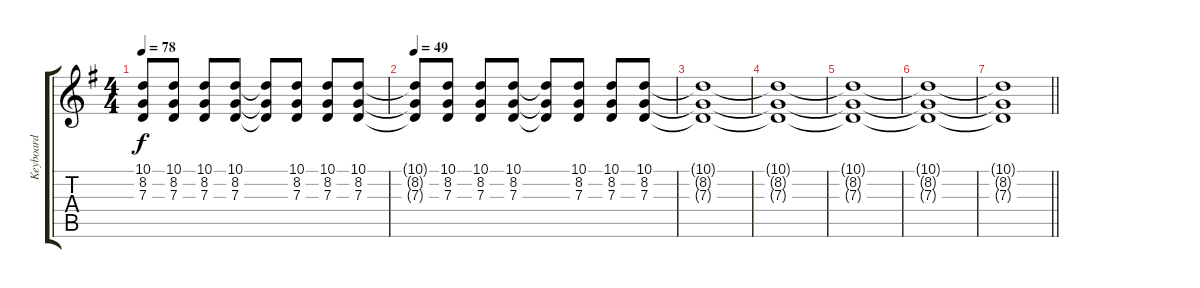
\track ("Keyboard" "Keyboard") {instrument stringensemble1}
\staff {score tabs}
\tuning (E4 B3 G3 D3 A2 E2) {hide}
\ts (4 4)
\tempo 78
\clef g2
\ks g
(10.1{t} 8.2{t} 7.3{t}).8{dy f} (10.1 8.2 7.3).8 (10.1 8.2 7.3).8 (10.1 8.2 7.3).8 (10.1{t} 8.2{t} 7.3{t}).8 (10.1 8.2 7.3).8 (10.1 8.2 7.3).8 (10.1 8.2 7.3).8 |
\tempo 49
(10.1{t} 8.2{t} 7.3{t}).8 (10.1 8.2 7.3).8 (10.1 8.2 7.3).8 (10.1 8.2 7.3).8 (10.1{t} 8.2{t} 7.3{t}).8 (10.1 8.2 7.3).8 (10.1 8.2 7.3).8 (10.1 8.2 7.3).8 |
(10.1{t} 8.2{t} 7.3{t}).1 |
(10.1{t} 8.2{t} 7.3{t}).1 |
(10.1{t} 8.2{t} 7.3{t}).1 |
(10.1{t} 8.2{t} 7.3{t}).1 |
\barLineRight lightlight
(10.1{t} 8.2{t} 7.3{t}).1
